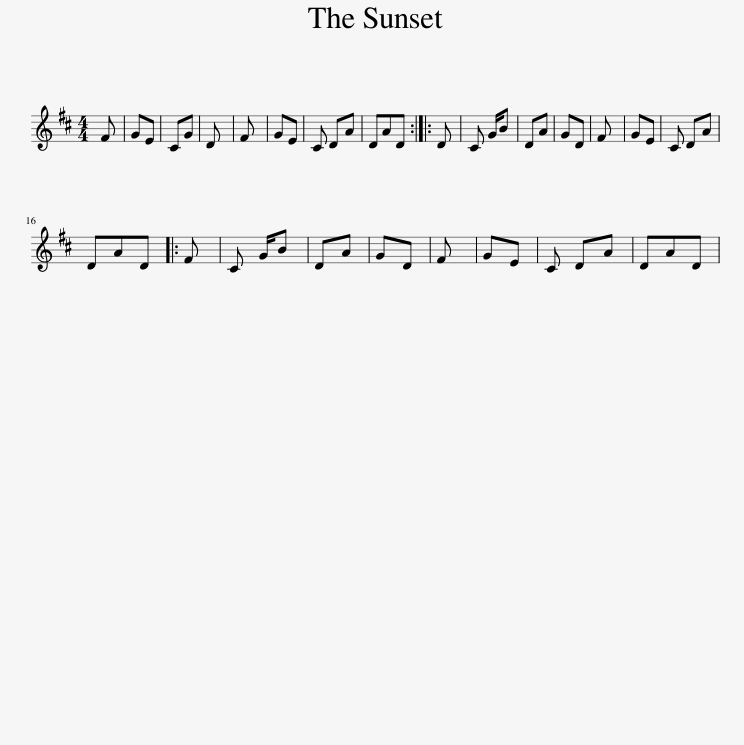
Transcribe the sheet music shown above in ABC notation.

X:1
L:1/8
M:4/4
I:linebreak $
K:D
V:1 treble
V:1
 F | GE | CG | D | F | %5
 GE | C DA | DAD :: D | C G/B | %10
 DA | GD | F | GE | C DA |$ %15
 DAD |: F | C G/B | DA | GD | %20
 F | GE | C DA | DAD | %24
